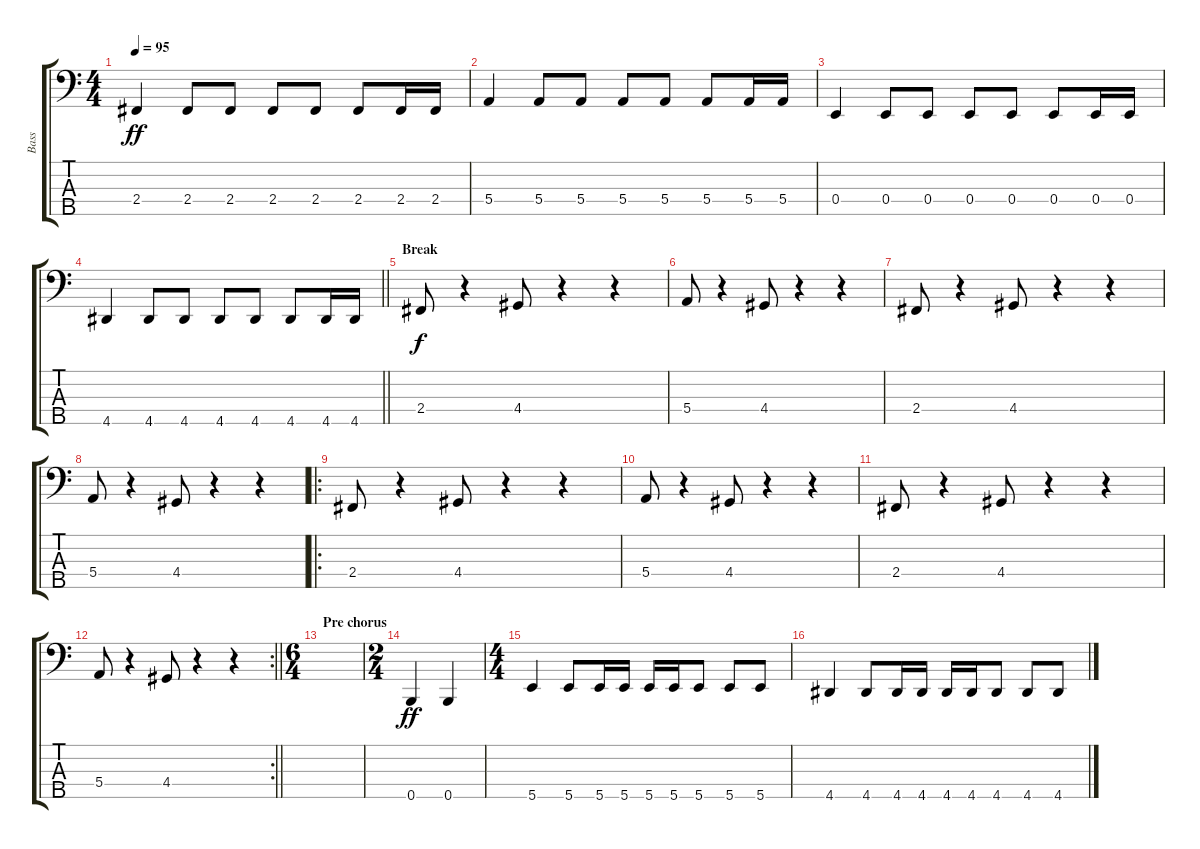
\track ("Bass" "Bass") {instrument electricbasspick}
\staff {score tabs}
\tuning (G2 D2 A1 E1 B0) {hide}
\ts (4 4)
\tempo 95
\clef f4
\ks c
2.4.4{dy ff} 2.4.8 2.4.8 2.4.8 2.4.8 2.4.8 2.4.16 2.4.16 |
5.4.4 5.4.8 5.4.8 5.4.8 5.4.8 5.4.8 5.4.16 5.4.16 |
0.4.4 0.4.8 0.4.8 0.4.8 0.4.8 0.4.8 0.4.16 0.4.16 |
\barLineRight lightlight
4.5.4 4.5.8 4.5.8 4.5.8 4.5.8 4.5.8 4.5.16 4.5.16 |
\section ("" "Break")
2.4.8{dy f} r.4 4.4.8 r.4 r.4 |
5.4.8 r.4 4.4.8 r.4 r.4 |
2.4.8 r.4 4.4.8 r.4 r.4 |
5.4.8 r.4 4.4.8 r.4 r.4 |
\ro
2.4.8 r.4 4.4.8 r.4 r.4 |
5.4.8 r.4 4.4.8 r.4 r.4 |
2.4.8 r.4 4.4.8 r.4 r.4 |
\rc 2
\barLineRight lightlight
5.4.8 r.4 4.4.8 r.4 r.4 |
\ts (6 4)
\section ("" "Pre chorus")
|
\ts (2 4)
0.5.4{dy ff} 0.5.4 |
\ts (4 4)
5.5.4 5.5.8 5.5.16 5.5.16 5.5.16 5.5.16 5.5.8 5.5.8 5.5.8 |
4.5.4 4.5.8 4.5.16 4.5.16 4.5.16 4.5.16 4.5.8 4.5.8 4.5.8
